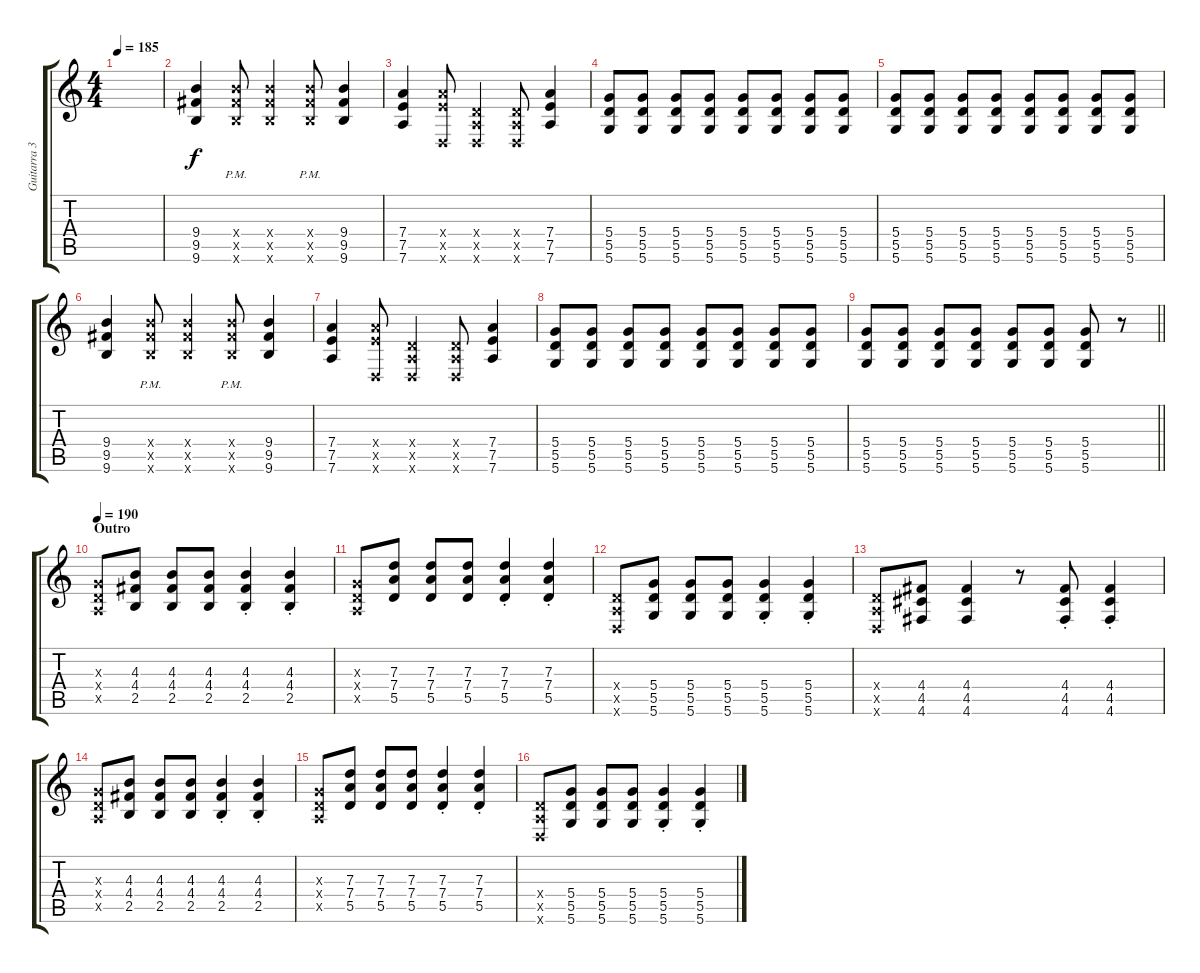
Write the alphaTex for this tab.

\track ("Guitarra 3" "Guitarra 3") {instrument distortionguitar bank 255}
\staff {score tabs}
\tuning (E4 B3 G3 D3 A2 D2) {hide}
\ts (4 4)
\tempo 185
\clef g2
\ks c
|
(9.4 9.5 9.6).4 (9.4{pm x} 9.5{pm x} 9.6{pm x}).8 (9.4{x} 9.5{x} 9.6{x}).4 (9.4{pm x} 9.5{pm x} 9.6{pm x}).8 (9.4 9.5 9.6).4 |
(7.4 7.5 7.6).4 (7.4{x} 7.5{x} 0.6{x}).8 (0.4{x} 0.5{x} 0.6{x}).4 (0.4{x} 0.5{x} 0.6{x}).8 (7.4 7.5 7.6).4 |
(5.4 5.5 5.6).8 (5.4 5.5 5.6).8 (5.4 5.5 5.6).8 (5.4 5.5 5.6).8 (5.4 5.5 5.6).8 (5.4 5.5 5.6).8 (5.4 5.5 5.6).8 (5.4 5.5 5.6).8 |
(5.4 5.5 5.6).8 (5.4 5.5 5.6).8 (5.4 5.5 5.6).8 (5.4 5.5 5.6).8 (5.4 5.5 5.6).8 (5.4 5.5 5.6).8 (5.4 5.5 5.6).8 (5.4 5.5 5.6).8 |
(9.4 9.5 9.6).4 (9.4{pm x} 9.5{pm x} 9.6{pm x}).8 (9.4{x} 9.5{x} 9.6{x}).4 (9.4{pm x} 9.5{pm x} 9.6{pm x}).8 (9.4 9.5 9.6).4 |
(7.4 7.5 7.6).4 (7.4{x} 7.5{x} 0.6{x}).8 (0.4{x} 0.5{x} 0.6{x}).4 (0.4{x} 0.5{x} 0.6{x}).8 (7.4 7.5 7.6).4 |
(5.4 5.5 5.6).8 (5.4 5.5 5.6).8 (5.4 5.5 5.6).8 (5.4 5.5 5.6).8 (5.4 5.5 5.6).8 (5.4 5.5 5.6).8 (5.4 5.5 5.6).8 (5.4 5.5 5.6).8 |
\barLineRight lightlight
(5.4 5.5 5.6).8 (5.4 5.5 5.6).8 (5.4 5.5 5.6).8 (5.4 5.5 5.6).8 (5.4 5.5 5.6).8 (5.4 5.5 5.6).8 (5.4 5.5 5.6).8 r.8 |
\section ("" "Outro")
\tempo 190
(0.3{x} 0.4{x} 0.5{x}).8 (4.3 4.4 2.5).8 (4.3 4.4 2.5).8 (4.3 4.4 2.5).8 (4.3{st} 4.4{st} 2.5{st}).4 (4.3{st} 4.4{st} 2.5{st}).4 |
(0.3{x} 0.4{x} 0.5{x}).8 (7.3 7.4 5.5).8 (7.3 7.4 5.5).8 (7.3 7.4 5.5).8 (7.3{st} 7.4{st} 5.5).4 (7.3{st} 7.4{st} 5.5).4 |
(0.4{x} 0.5{x} 0.6{x}).8 (5.4 5.5 5.6).8 (5.4 5.5 5.6).8 (5.4 5.5 5.6).8 (5.4{st} 5.5 5.6).4 (5.4{st} 5.5 5.6).4 |
(0.4{x} 0.5{x} 0.6{x}).8 (4.4 4.5 4.6).8 (4.4 4.5 4.6).4 r.8 (4.4{st} 4.5 4.6).8 (4.4{st} 4.5 4.6).4 |
(0.3{x} 0.4{x} 0.5{x}).8 (4.3 4.4 2.5).8 (4.3 4.4 2.5).8 (4.3 4.4 2.5).8 (4.3{st} 4.4{st} 2.5{st}).4 (4.3{st} 4.4{st} 2.5{st}).4 |
(0.3{x} 0.4{x} 0.5{x}).8 (7.3 7.4 5.5).8 (7.3 7.4 5.5).8 (7.3 7.4 5.5).8 (7.3{st} 7.4{st} 5.5).4 (7.3{st} 7.4{st} 5.5).4 |
(0.4{x} 0.5{x} 0.6{x}).8 (5.4 5.5 5.6).8 (5.4 5.5 5.6).8 (5.4 5.5 5.6).8 (5.4{st} 5.5 5.6).4 (5.4{st} 5.5 5.6).4
